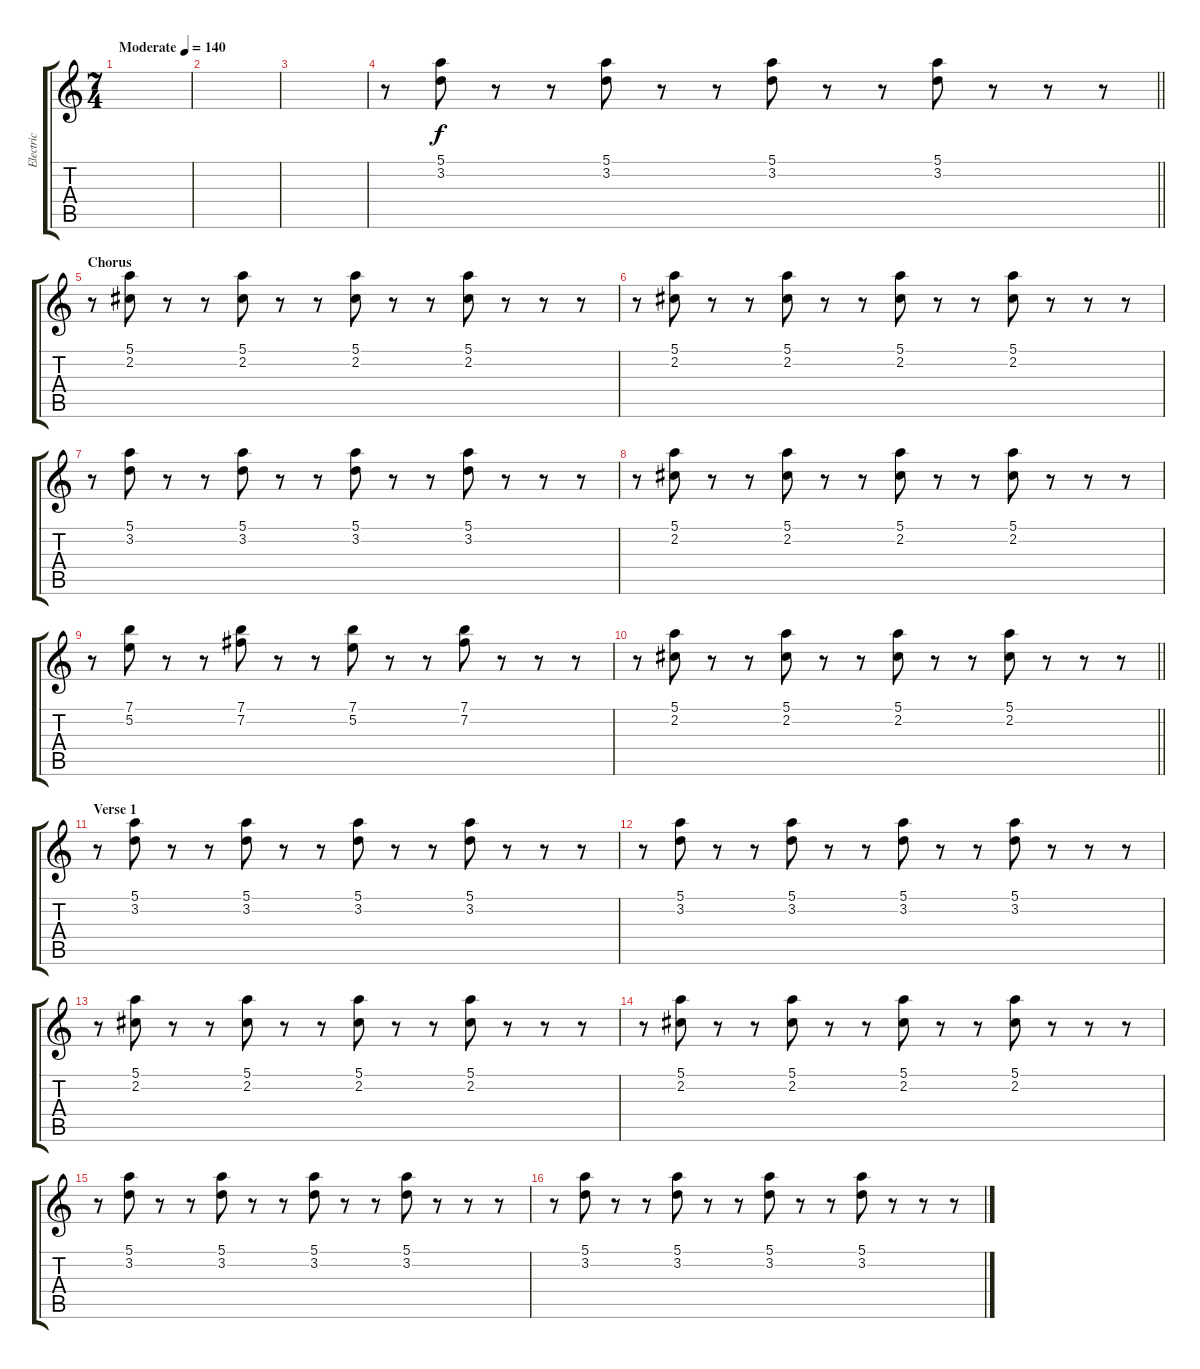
\track ("Electric" "Electric") {instrument overdrivenguitar}
\staff {score tabs}
\tuning (E4 B3 G3 D3 A2 E2) {hide}
\ts (7 4)
\tempo (140 "Moderate")
\clef g2
\ks c
|
|
|
\barLineRight lightlight
r.8 (5.1 3.2).8 r.8 r.8 (5.1 3.2).8 r.8 r.8 (5.1 3.2).8 r.8 r.8 (5.1 3.2).8 r.8 r.8 r.8 |
\section ("" "Chorus")
r.8 (5.1 2.2).8 r.8 r.8 (5.1 2.2).8 r.8 r.8 (5.1 2.2).8 r.8 r.8 (5.1 2.2).8 r.8 r.8 r.8 |
r.8 (5.1 2.2).8 r.8 r.8 (5.1 2.2).8 r.8 r.8 (5.1 2.2).8 r.8 r.8 (5.1 2.2).8 r.8 r.8 r.8 |
r.8 (5.1 3.2).8 r.8 r.8 (5.1 3.2).8 r.8 r.8 (5.1 3.2).8 r.8 r.8 (5.1 3.2).8 r.8 r.8 r.8 |
r.8 (5.1 2.2).8 r.8 r.8 (5.1 2.2).8 r.8 r.8 (5.1 2.2).8 r.8 r.8 (5.1 2.2).8 r.8 r.8 r.8 |
r.8 (7.1 5.2).8 r.8 r.8 (7.1 7.2).8 r.8 r.8 (7.1 5.2).8 r.8 r.8 (7.1 7.2).8 r.8 r.8 r.8 |
\barLineRight lightlight
r.8 (5.1 2.2).8 r.8 r.8 (5.1 2.2).8 r.8 r.8 (5.1 2.2).8 r.8 r.8 (5.1 2.2).8 r.8 r.8 r.8 |
\section ("" "Verse 1")
r.8 (5.1 3.2).8 r.8 r.8 (5.1 3.2).8 r.8 r.8 (5.1 3.2).8 r.8 r.8 (5.1 3.2).8 r.8 r.8 r.8 |
r.8 (5.1 3.2).8 r.8 r.8 (5.1 3.2).8 r.8 r.8 (5.1 3.2).8 r.8 r.8 (5.1 3.2).8 r.8 r.8 r.8 |
r.8 (5.1 2.2).8 r.8 r.8 (5.1 2.2).8 r.8 r.8 (5.1 2.2).8 r.8 r.8 (5.1 2.2).8 r.8 r.8 r.8 |
r.8 (5.1 2.2).8 r.8 r.8 (5.1 2.2).8 r.8 r.8 (5.1 2.2).8 r.8 r.8 (5.1 2.2).8 r.8 r.8 r.8 |
r.8 (5.1 3.2).8 r.8 r.8 (5.1 3.2).8 r.8 r.8 (5.1 3.2).8 r.8 r.8 (5.1 3.2).8 r.8 r.8 r.8 |
r.8 (5.1 3.2).8 r.8 r.8 (5.1 3.2).8 r.8 r.8 (5.1 3.2).8 r.8 r.8 (5.1 3.2).8 r.8 r.8 r.8
